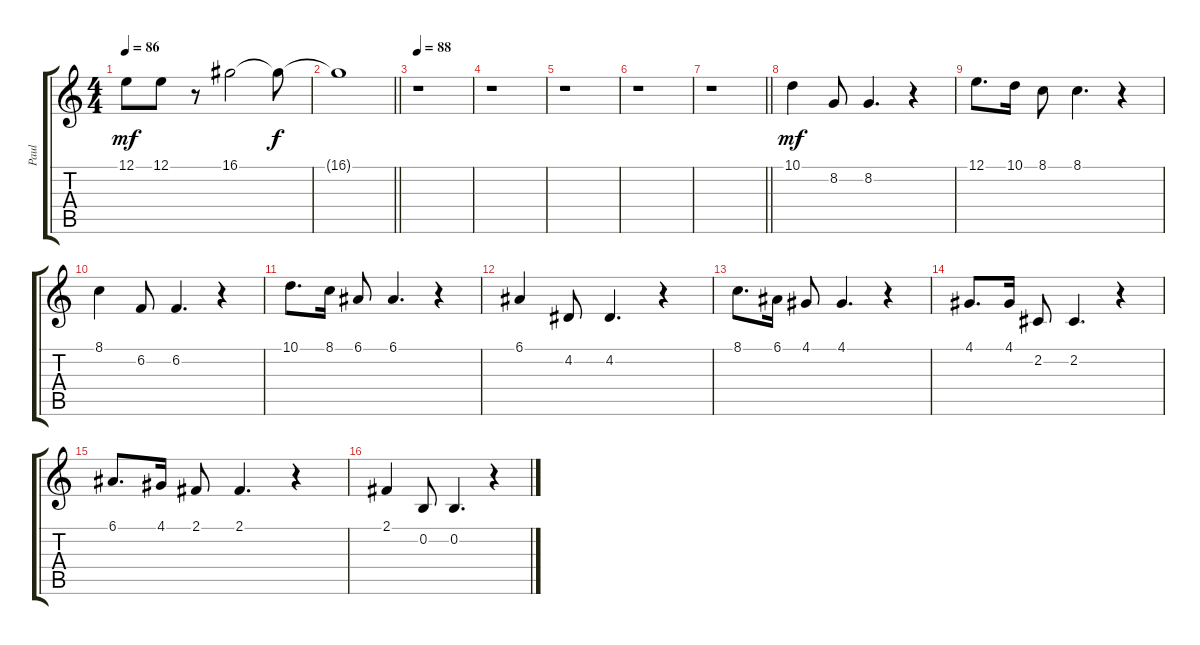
\track ("Paul" "Paul") {instrument baritonesax}
\staff {score tabs}
\tuning (E4 B3 G3 D3 A2 E2) {hide}
\ts (4 4)
\tempo 86
\clef g2
\ks c
12.1.8{dy mf} 12.1.8 r.8 16.1.2 16.1{t}.8{dy f} |
\barLineRight lightlight
16.1{t}.1 |
\tempo 88
r.1 |
r.1 |
r.1 |
r.1 |
\barLineRight lightlight
r.1 |
10.1.4{dy mf} 8.2.8 8.2.4{d} r.4 |
12.1.8{d} 10.1.16 8.1.8 8.1.4{d} r.4 |
8.1.4 6.2.8 6.2.4{d} r.4 |
10.1.8{d} 8.1.16 6.1.8 6.1.4{d} r.4 |
6.1.4 4.2.8 4.2.4{d} r.4 |
8.1.8{d} 6.1.16 4.1.8 4.1.4{d} r.4 |
4.1.8{d} 4.1.16 2.2.8 2.2.4{d} r.4 |
6.1.8{d} 4.1.16 2.1.8 2.1.4{d} r.4 |
2.1.4 0.2.8 0.2.4{d} r.4
